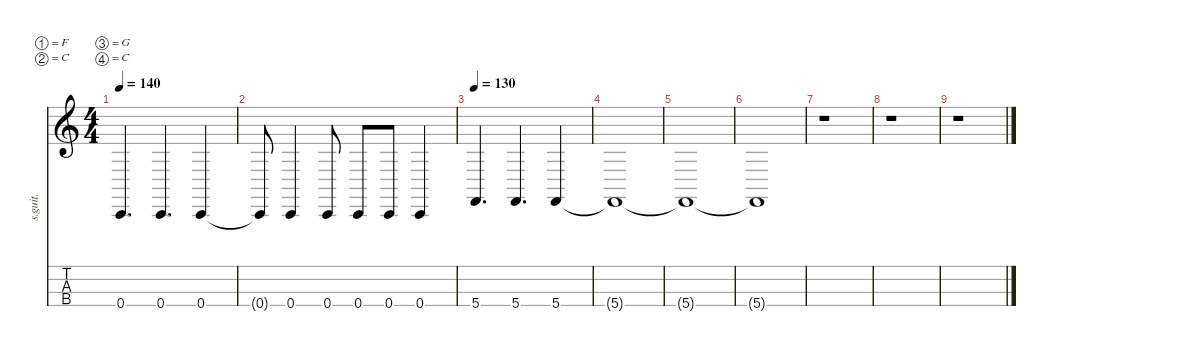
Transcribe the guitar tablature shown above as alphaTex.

\defaultSystemsLayout 4
\hideDynamics
\bracketExtendMode nobrackets
\track ("Chi Cheng" "s.guit.") {instrument electricbassfinger}
\staff {score tabs}
\tuning (F2 C2 G1 C1)
\ts (4 4)
\tempo 140
\clef g2
\ks c
0.4.4{d lyrics (0 "") lyrics (1 "") lyrics (2 "") lyrics (3 "") lyrics (4 "") dy fff} 0.4.4{d lyrics (0 "") lyrics (1 "") lyrics (2 "") lyrics (3 "") lyrics (4 "")} 0.4.4{lyrics (0 "") lyrics (1 "") lyrics (2 "") lyrics (3 "") lyrics (4 "")} |
0.4{t}.8{lyrics (0 "") lyrics (1 "") lyrics (2 "") lyrics (3 "") lyrics (4 "")} 0.4.4{lyrics (0 "") lyrics (1 "") lyrics (2 "") lyrics (3 "") lyrics (4 "")} 0.4.8{lyrics (0 "") lyrics (1 "") lyrics (2 "") lyrics (3 "") lyrics (4 "")} 0.4.8{lyrics (0 "") lyrics (1 "") lyrics (2 "") lyrics (3 "") lyrics (4 "")} 0.4.8{lyrics (0 "") lyrics (1 "") lyrics (2 "") lyrics (3 "") lyrics (4 "")} 0.4.4{lyrics (0 "") lyrics (1 "") lyrics (2 "") lyrics (3 "") lyrics (4 "")} |
\tempo 130
5.4.4{d lyrics (0 "") lyrics (1 "") lyrics (2 "") lyrics (3 "") lyrics (4 "")} 5.4.4{d lyrics (0 "") lyrics (1 "") lyrics (2 "") lyrics (3 "") lyrics (4 "")} 5.4.4{lyrics (0 "") lyrics (1 "") lyrics (2 "") lyrics (3 "") lyrics (4 "")} |
5.4{t}.1{lyrics (0 "") lyrics (1 "") lyrics (2 "") lyrics (3 "") lyrics (4 "")} |
5.4{t}.1{lyrics (0 "") lyrics (1 "") lyrics (2 "") lyrics (3 "") lyrics (4 "")} |
5.4{t}.1{lyrics (0 "") lyrics (1 "") lyrics (2 "") lyrics (3 "") lyrics (4 "")} |
r.1 |
r.1 |
r.1
